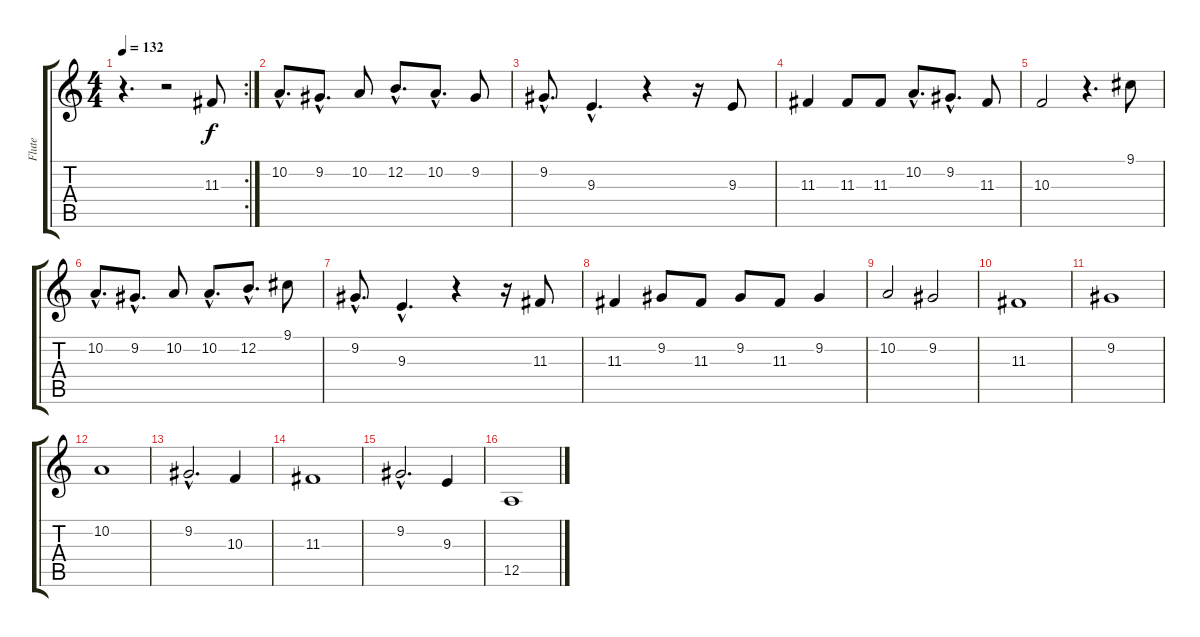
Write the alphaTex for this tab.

\track ("Flute" "Flute") {instrument flute}
\staff {score tabs}
\tuning (E4 B3 G3 D3 A2 E2) {hide}
\rc 2
\ts (4 4)
\tempo 132
\clef g2
\ks c
r.4{d dy f} r.2 11.3.8 |
10.2{hac}.8{d} 9.2{hac}.8{d} 10.2.8 12.2{hac}.8{d} 10.2{hac}.8{d} 9.2.8 |
9.2{hac}.8{d} 9.3{hac}.4{d} r.4 r.16 9.3.8 |
11.3.4 11.3.8 11.3.8 10.2{hac}.8{d} 9.2{hac}.8{d} 11.3.8 |
10.3.2 r.4{d} 9.1.8 |
10.2{hac}.8{d} 9.2{hac}.8{d} 10.2.8 10.2{hac}.8{d} 12.2{hac}.8{d} 9.1.8 |
9.2{hac}.8{d} 9.3{hac}.4{d} r.4 r.16 11.3.8 |
11.3.4 9.2.8 11.3.8 9.2.8 11.3.8 9.2.4 |
10.2.2 9.2.2 |
11.3.1 |
9.2.1 |
10.2.1 |
9.2{hac}.2{d} 10.3.4 |
11.3.1 |
9.2{hac}.2{d} 9.3.4 |
12.5.1
